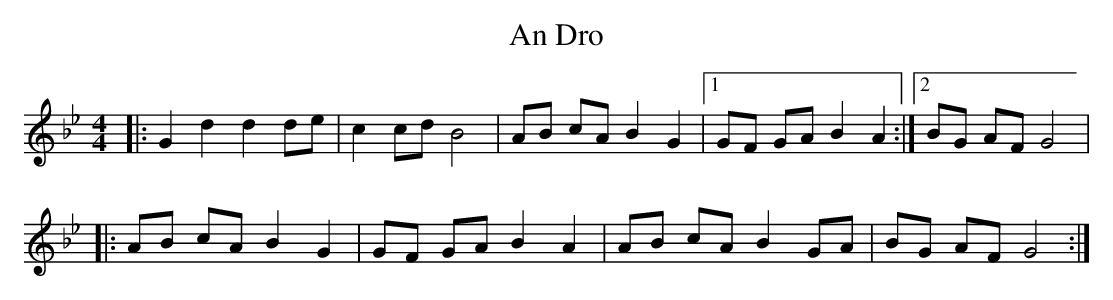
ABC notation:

X:1
T:An Dro
L:1/8
M:4/4
K:Gm
|:G2d2d2de|c2cdB4|AB cAB2G2|1GF GAB2A2:|2BG AFG4|
|:AB cAB2G2|GF GAB2A2|AB cAB2GA| BG AFG4:|
